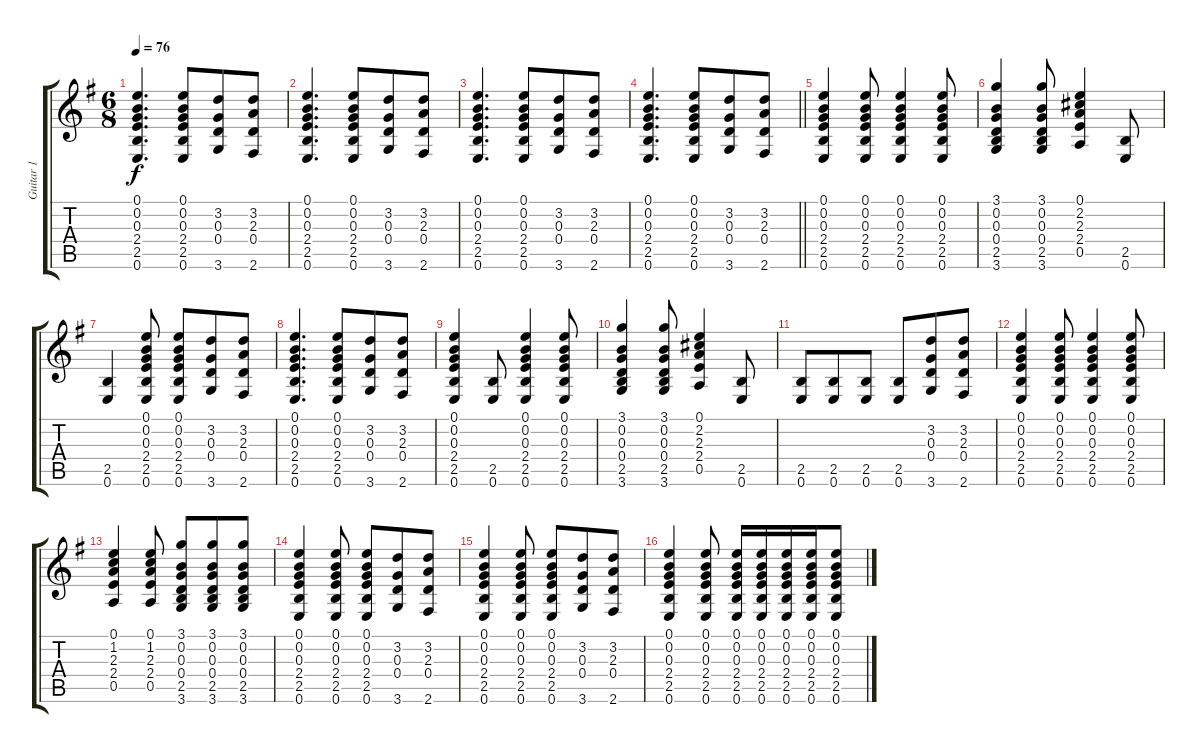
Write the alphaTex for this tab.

\track ("Guitar 1" "Guitar 1") {instrument acousticguitarsteel}
\staff {score tabs}
\tuning (E4 B3 G3 D3 A2 E2) {hide}
\ts (6 8)
\tempo 76
\clef g2
\ks g
(0.1 0.2 0.3 2.4 2.5 0.6).4{d dy f instrument acousticguitarsteel} (0.1 0.2 0.3 2.4 2.5 0.6).8 (3.2 0.3 0.4 3.6).8 (3.2 2.3 0.4 2.6).8 |
(0.1 0.2 0.3 2.4 2.5 0.6).4{d} (0.1 0.2 0.3 2.4 2.5 0.6).8 (3.2 0.3 0.4 3.6).8 (3.2 2.3 0.4 2.6).8 |
(0.1 0.2 0.3 2.4 2.5 0.6).4{d} (0.1 0.2 0.3 2.4 2.5 0.6).8 (3.2 0.3 0.4 3.6).8 (3.2 2.3 0.4 2.6).8 |
\barLineRight lightlight
(0.1 0.2 0.3 2.4 2.5 0.6).4{d} (0.1 0.2 0.3 2.4 2.5 0.6).8 (3.2 0.3 0.4 3.6).8 (3.2 2.3 0.4 2.6).8 |
(0.1 0.2 0.3 2.4 2.5 0.6).4 (0.1 0.2 0.3 2.4 2.5 0.6).8 (0.1 0.2 0.3 2.4 2.5 0.6).4 (0.1 0.2 0.3 2.4 2.5 0.6).8 |
(3.1 0.2 0.3 0.4 2.5 3.6).4 (3.1 0.2 0.3 0.4 2.5 3.6).8 (0.1 2.2 2.3 2.4 0.5).4 (2.5 0.6).8 |
(2.5 0.6).4 (0.1 0.2 0.3 2.4 2.5 0.6).8 (0.1 0.2 0.3 2.4 2.5 0.6).8 (3.2 0.3 0.4 3.6).8 (3.2 2.3 0.4 2.6).8 |
(0.1 0.2 0.3 2.4 2.5 0.6).4{d} (0.1 0.2 0.3 2.4 2.5 0.6).8 (3.2 0.3 0.4 3.6).8 (3.2 2.3 0.4 2.6).8 |
(0.1 0.2 0.3 2.4 2.5 0.6).4 (2.5 0.6).8 (0.1 0.2 0.3 2.4 2.5 0.6).4 (0.1 0.2 0.3 2.4 2.5 0.6).8 |
(3.1 0.2 0.3 0.4 2.5 3.6).4 (3.1 0.2 0.3 0.4 2.5 3.6).8 (0.1 2.2 2.3 2.4 0.5).4 (2.5 0.6).8 |
(2.5 0.6).8 (2.5 0.6).8 (2.5 0.6).8 (2.5 0.6).8 (3.2 0.3 0.4 3.6).8 (3.2 2.3 0.4 2.6).8 |
(0.1 0.2 0.3 2.4 2.5 0.6).4 (0.1 0.2 0.3 2.4 2.5 0.6).8 (0.1 0.2 0.3 2.4 2.5 0.6).4 (0.1 0.2 0.3 2.4 2.5 0.6).8 |
(0.1 1.2 2.3 2.4 0.5).4 (0.1 1.2 2.3 2.4 0.5).8 (3.1 0.2 0.3 0.4 2.5 3.6).8 (3.1 0.2 0.3 0.4 2.5 3.6).8 (3.1 0.2 0.3 0.4 2.5 3.6).8 |
(0.1 0.2 0.3 2.4 2.5 0.6).4 (0.1 0.2 0.3 2.4 2.5 0.6).8 (0.1 0.2 0.3 2.4 2.5 0.6).8 (3.2 0.3 0.4 3.6).8 (3.2 2.3 0.4 2.6).8 |
(0.1 0.2 0.3 2.4 2.5 0.6).4 (0.1 0.2 0.3 2.4 2.5 0.6).8 (0.1 0.2 0.3 2.4 2.5 0.6).8 (3.2 0.3 0.4 3.6).8 (3.2 2.3 0.4 2.6).8 |
(0.1 0.2 0.3 2.4 2.5 0.6).4 (0.1 0.2 0.3 2.4 2.5 0.6).8 (0.1 0.2 0.3 2.4 2.5 0.6).16 (0.1 0.2 0.3 2.4 2.5 0.6).16 (0.1 0.2 0.3 2.4 2.5 0.6).16 (0.1 0.2 0.3 2.4 2.5 0.6).16 (0.1 0.2 0.3 2.4 2.5 0.6).8
